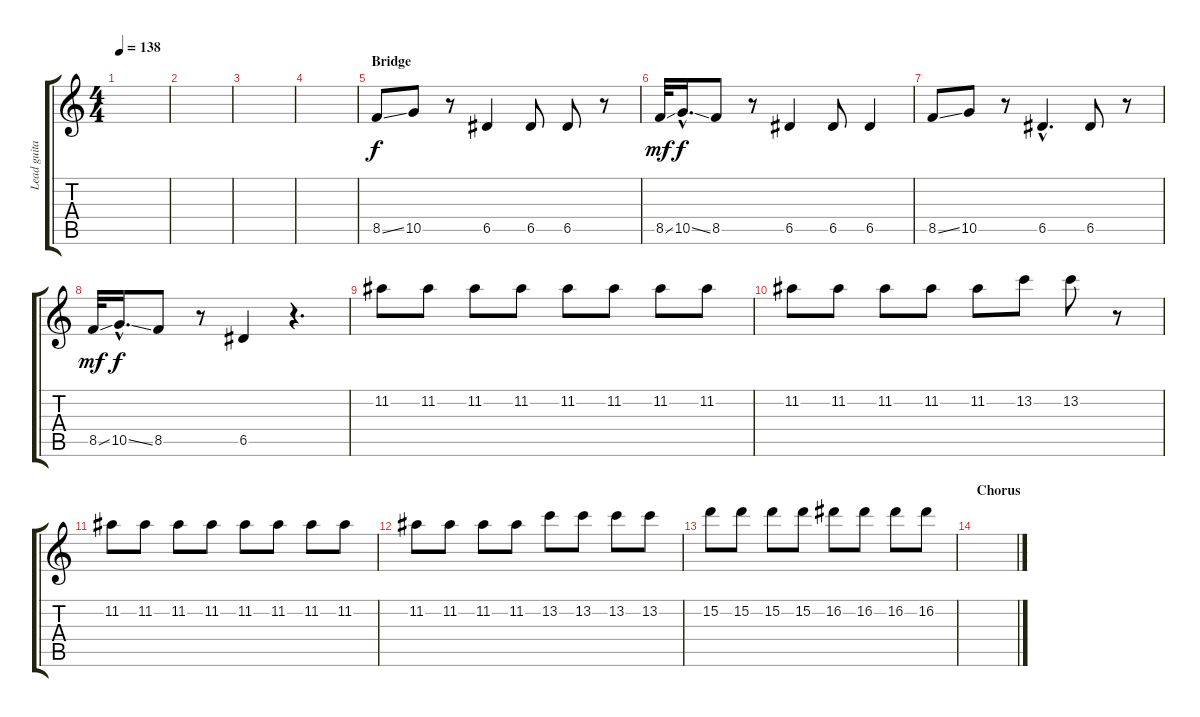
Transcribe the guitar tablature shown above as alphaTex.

\track ("Lead guitar" "Lead guita") {instrument overdrivenguitar}
\staff {score tabs}
\tuning (E4 B3 G3 D3 A2 E2) {hide}
\ts (4 4)
\tempo 138
\clef g2
\ks c
|
|
|
|
\section ("" "Bridge")
8.5{ss}.8 10.5.8 r.8 6.5.4 6.5.8 6.5.8 r.8 |
8.5{ss}.32{dy mf} 10.5{ss hac}.16{d dy f} 8.5.8 r.8 6.5.4 6.5.8 6.5.4 |
8.5{ss}.8 10.5.8 r.8 6.5{hac}.4{d} 6.5.8 r.8 |
8.5{ss}.32{dy mf} 10.5{ss hac}.16{d dy f} 8.5.8 r.8 6.5.4 r.4{d} |
11.2.8 11.2.8 11.2.8 11.2.8 11.2.8 11.2.8 11.2.8 11.2.8 |
11.2.8 11.2.8 11.2.8 11.2.8 11.2.8 13.2.8 13.2.8 r.8 |
11.2.8 11.2.8 11.2.8 11.2.8 11.2.8 11.2.8 11.2.8 11.2.8 |
11.2.8 11.2.8 11.2.8 11.2.8 13.2.8 13.2.8 13.2.8 13.2.8 |
15.2.8 15.2.8 15.2.8 15.2.8 16.2.8 16.2.8 16.2.8 16.2.8 |
\section ("" "Chorus")
